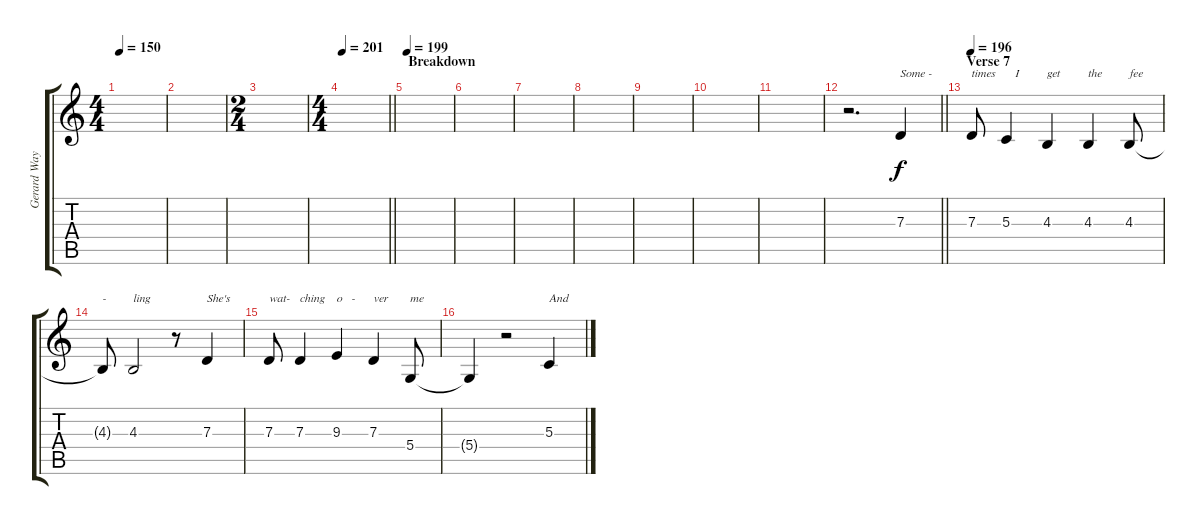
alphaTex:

\track ("Gerard Way (vocals)" "Gerard Way") {instrument oboe}
\staff {score tabs}
\tuning (E4 B3 G3 D3 A2 E2) {hide}
\ts (4 4)
\tempo 150
\clef g2
\ks c
|
|
\ts (2 4)
|
\ts (4 4)
\tempo 201
\barLineRight lightlight
|
\section ("" "Breakdown")
\tempo 199
|
|
|
|
|
|
|
\barLineRight lightlight
r.2{d} 7.3.4{txt "Some -" volume 16} |
\section ("" "Verse 7")
\tempo 196
7.3.8{txt "times"} 5.3.4{txt "   I"} 4.3.4{txt "get"} 4.3.4{txt "the"} 4.3.8{txt "fee"} |
4.3{t}.8{txt "-"} 4.3.2{txt "ling"} r.8 7.3.4{txt "She's"} |
7.3.8{txt "wat-"} 7.3.4{txt "ching"} 9.3.4{txt "o   -"} 7.3.4{txt "ver"} 5.4.8{txt "me"} |
5.4{t}.4 r.2 5.3.4{txt "And"}
